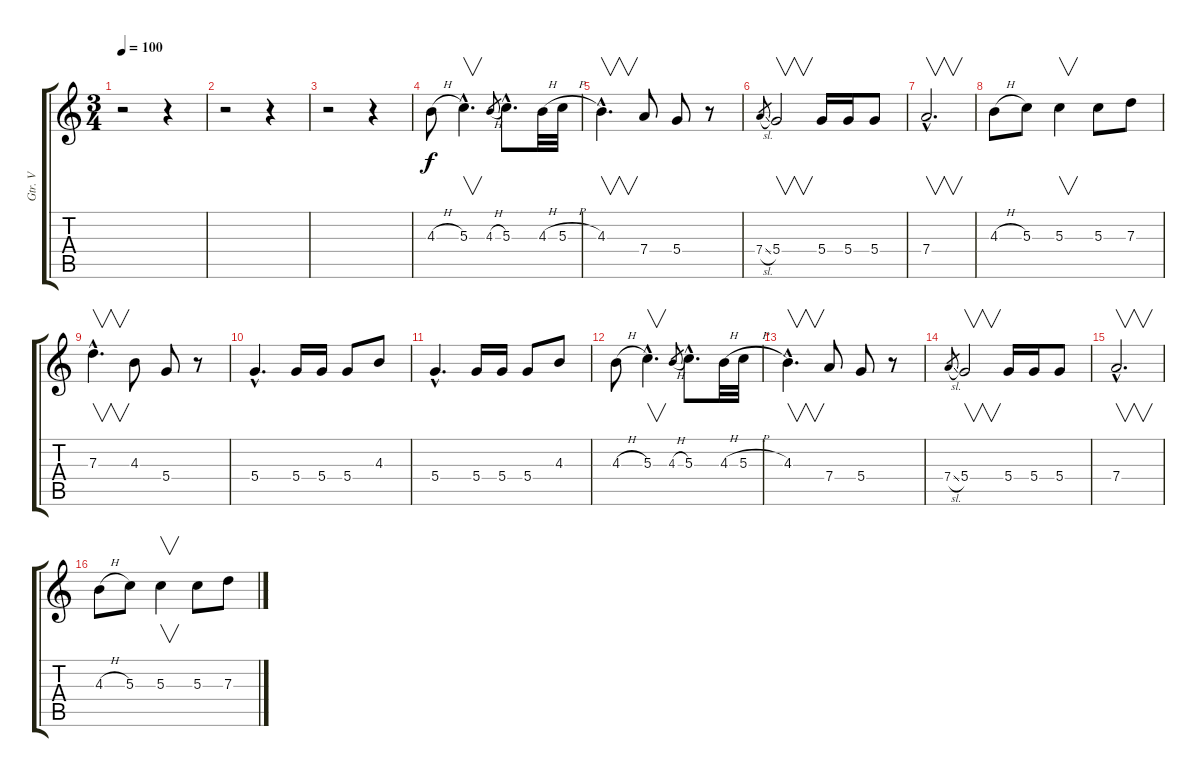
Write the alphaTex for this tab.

\track ("Gtr. V" "Gtr. V") {instrument distortionguitar}
\staff {score tabs}
\tuning (E4 B3 G3 D3 A2 E2) {hide}
\ts (3 4)
\tempo 100
\clef g2
\ks c
r.2{dy f} r.4 |
r.2 r.4 |
r.2 r.4 |
4.3{h}.8 5.3{hac}.4{v d} 4.3{h}.8{gr} 5.3{hac}.8{d} 4.3{h}.32 5.3{h}.32 |
4.3{hac}.4{v d} 7.4.8 5.4.8 r.8 |
7.4{sl}.8{gr} 5.4.2{v} 5.4.16 5.4.16 5.4.8 |
7.4{hac}.2{v d} |
4.3{h}.8 5.3.8 5.3.4{v} 5.3.8 7.3.8 |
7.3{hac}.4{v d} 4.3.8 5.4.8 r.8 |
5.4{hac}.4{d} 5.4.16 5.4.16 5.4.8 4.3.8 |
5.4{hac}.4{d} 5.4.16 5.4.16 5.4.8 4.3.8 |
4.3{h}.8 5.3{hac}.4{v d} 4.3{h}.8{gr} 5.3{hac}.8{d} 4.3{h}.32 5.3{h}.32 |
4.3{hac}.4{v d} 7.4.8 5.4.8 r.8 |
7.4{sl}.8{gr} 5.4.2{v} 5.4.16 5.4.16 5.4.8 |
7.4{hac}.2{v d} |
4.3{h}.8 5.3.8 5.3.4{v} 5.3.8 7.3.8
